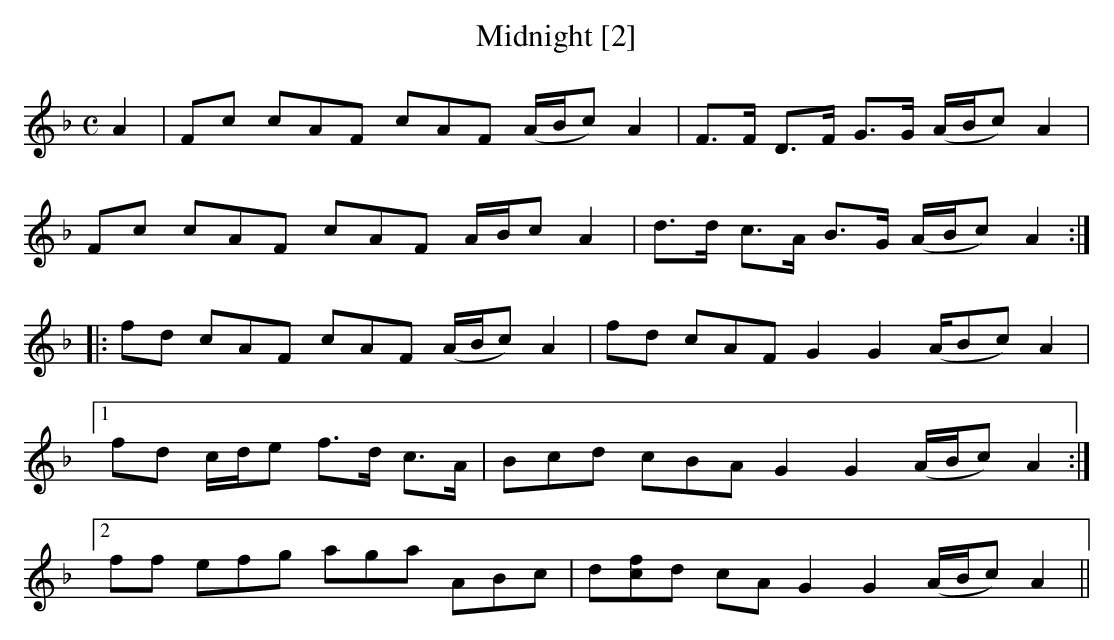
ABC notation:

X:1
T:Midnight [2]
M:C
L:1/8
K:F
A2|Fc cAF cAF (A/B/c) A2|F>F D>F G>G (A/B/c) A2|
Fc cAF cAF A/B/c A2|d>d c>A B>G (A/B/c) A2:|
|:fd cAF cAF (A/B/c) A2|fd cAF G2G2 (A/Bc) A2|
[1 fd c/d/e f>d c>A|Bcd cBA G2G2 (A/B/c) A2:|
[2 ff efg aga ABc|d[cf]d cA G2G2 (A/B/c) A2||
